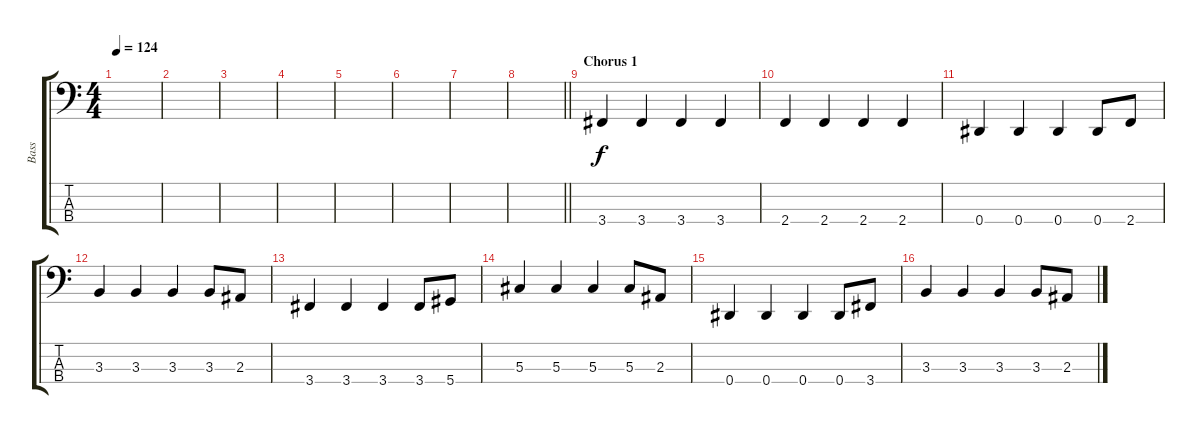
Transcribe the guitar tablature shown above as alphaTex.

\track ("Bass" "Bass") {instrument electricbassfinger}
\staff {score tabs}
\tuning (Gb2 Db2 Ab1 Eb1) {hide}
\ts (4 4)
\tempo 124
\clef f4
\ks c
|
|
|
|
|
|
|
\barLineRight lightlight
|
\section ("" "Chorus 1")
3.4.4 3.4.4 3.4.4 3.4.4 |
2.4.4 2.4.4 2.4.4 2.4.4 |
0.4.4 0.4.4 0.4.4 0.4.8 2.4.8 |
3.3.4 3.3.4 3.3.4 3.3.8 2.3.8 |
3.4.4 3.4.4 3.4.4 3.4.8 5.4.8 |
5.3.4 5.3.4 5.3.4 5.3.8 2.3.8 |
0.4.4 0.4.4 0.4.4 0.4.8 3.4.8 |
3.3.4 3.3.4 3.3.4 3.3.8 2.3.8
